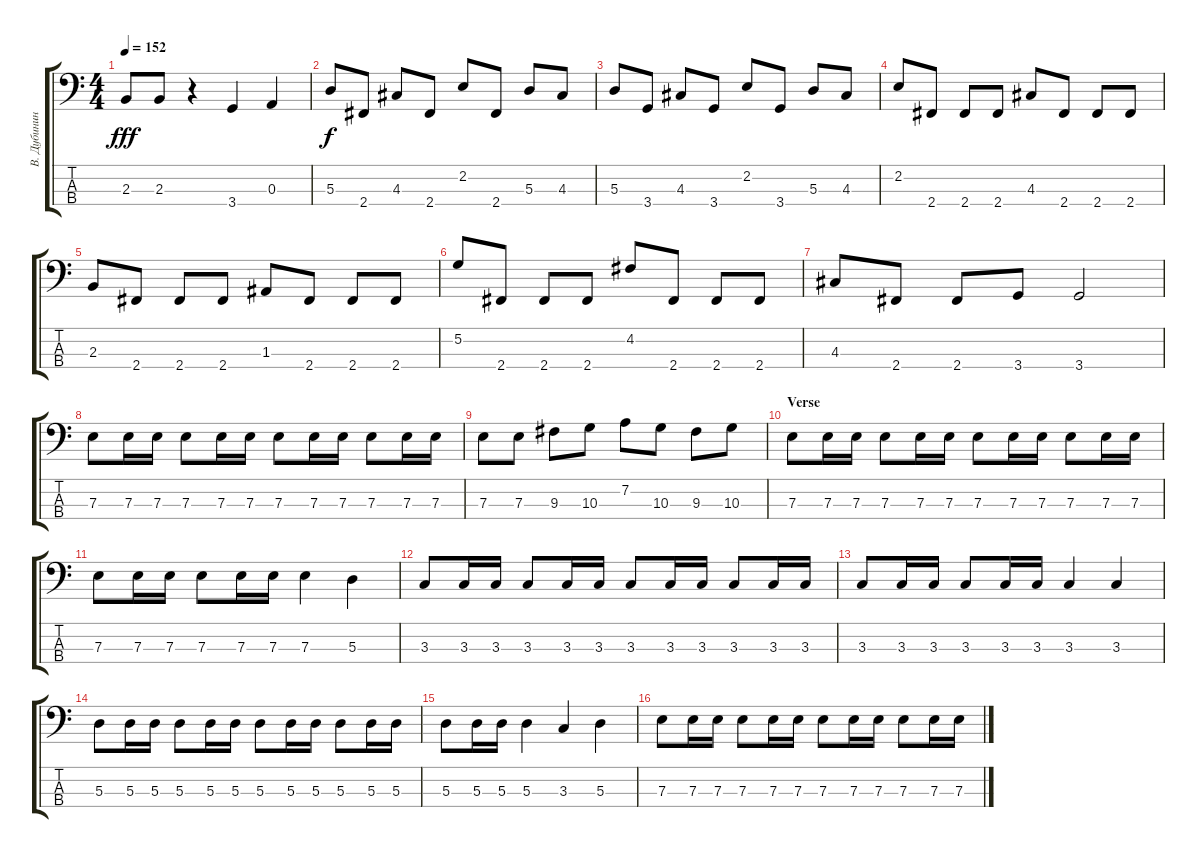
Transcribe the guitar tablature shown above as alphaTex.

\track ("В. Дубинин" "В. Дубинин") {instrument electricbassfinger}
\staff {score tabs}
\tuning (G2 D2 A1 E1) {hide}
\ts (4 4)
\tempo 152
\clef f4
\ks c
2.3.8{dy fff} 2.3.8 r.4 3.4.4 0.3.4 |
5.3.8{dy f} 2.4.8 4.3.8 2.4.8 2.2.8 2.4.8 5.3.8 4.3.8 |
5.3.8 3.4.8 4.3.8 3.4.8 2.2.8 3.4.8 5.3.8 4.3.8 |
2.2.8 2.4.8 2.4.8 2.4.8 4.3.8 2.4.8 2.4.8 2.4.8 |
2.3.8 2.4.8 2.4.8 2.4.8 1.3.8 2.4.8 2.4.8 2.4.8 |
5.2.8 2.4.8 2.4.8 2.4.8 4.2.8 2.4.8 2.4.8 2.4.8 |
4.3.8 2.4.8 2.4.8 3.4.8 3.4.2 |
\section ("" "")
7.3.8 7.3.16 7.3.16 7.3.8 7.3.16 7.3.16 7.3.8 7.3.16 7.3.16 7.3.8 7.3.16 7.3.16 |
7.3.8 7.3.8 9.3.8 10.3.8 7.2.8 10.3.8 9.3.8 10.3.8 |
\section ("" "Verse")
7.3.8 7.3.16 7.3.16 7.3.8 7.3.16 7.3.16 7.3.8 7.3.16 7.3.16 7.3.8 7.3.16 7.3.16 |
7.3.8 7.3.16 7.3.16 7.3.8 7.3.16 7.3.16 7.3.4 5.3.4 |
3.3.8 3.3.16 3.3.16 3.3.8 3.3.16 3.3.16 3.3.8 3.3.16 3.3.16 3.3.8 3.3.16 3.3.16 |
3.3.8 3.3.16 3.3.16 3.3.8 3.3.16 3.3.16 3.3.4 3.3.4 |
5.3.8 5.3.16 5.3.16 5.3.8 5.3.16 5.3.16 5.3.8 5.3.16 5.3.16 5.3.8 5.3.16 5.3.16 |
5.3.8 5.3.16 5.3.16 5.3.4 3.3.4 5.3.4 |
7.3.8 7.3.16 7.3.16 7.3.8 7.3.16 7.3.16 7.3.8 7.3.16 7.3.16 7.3.8 7.3.16 7.3.16
